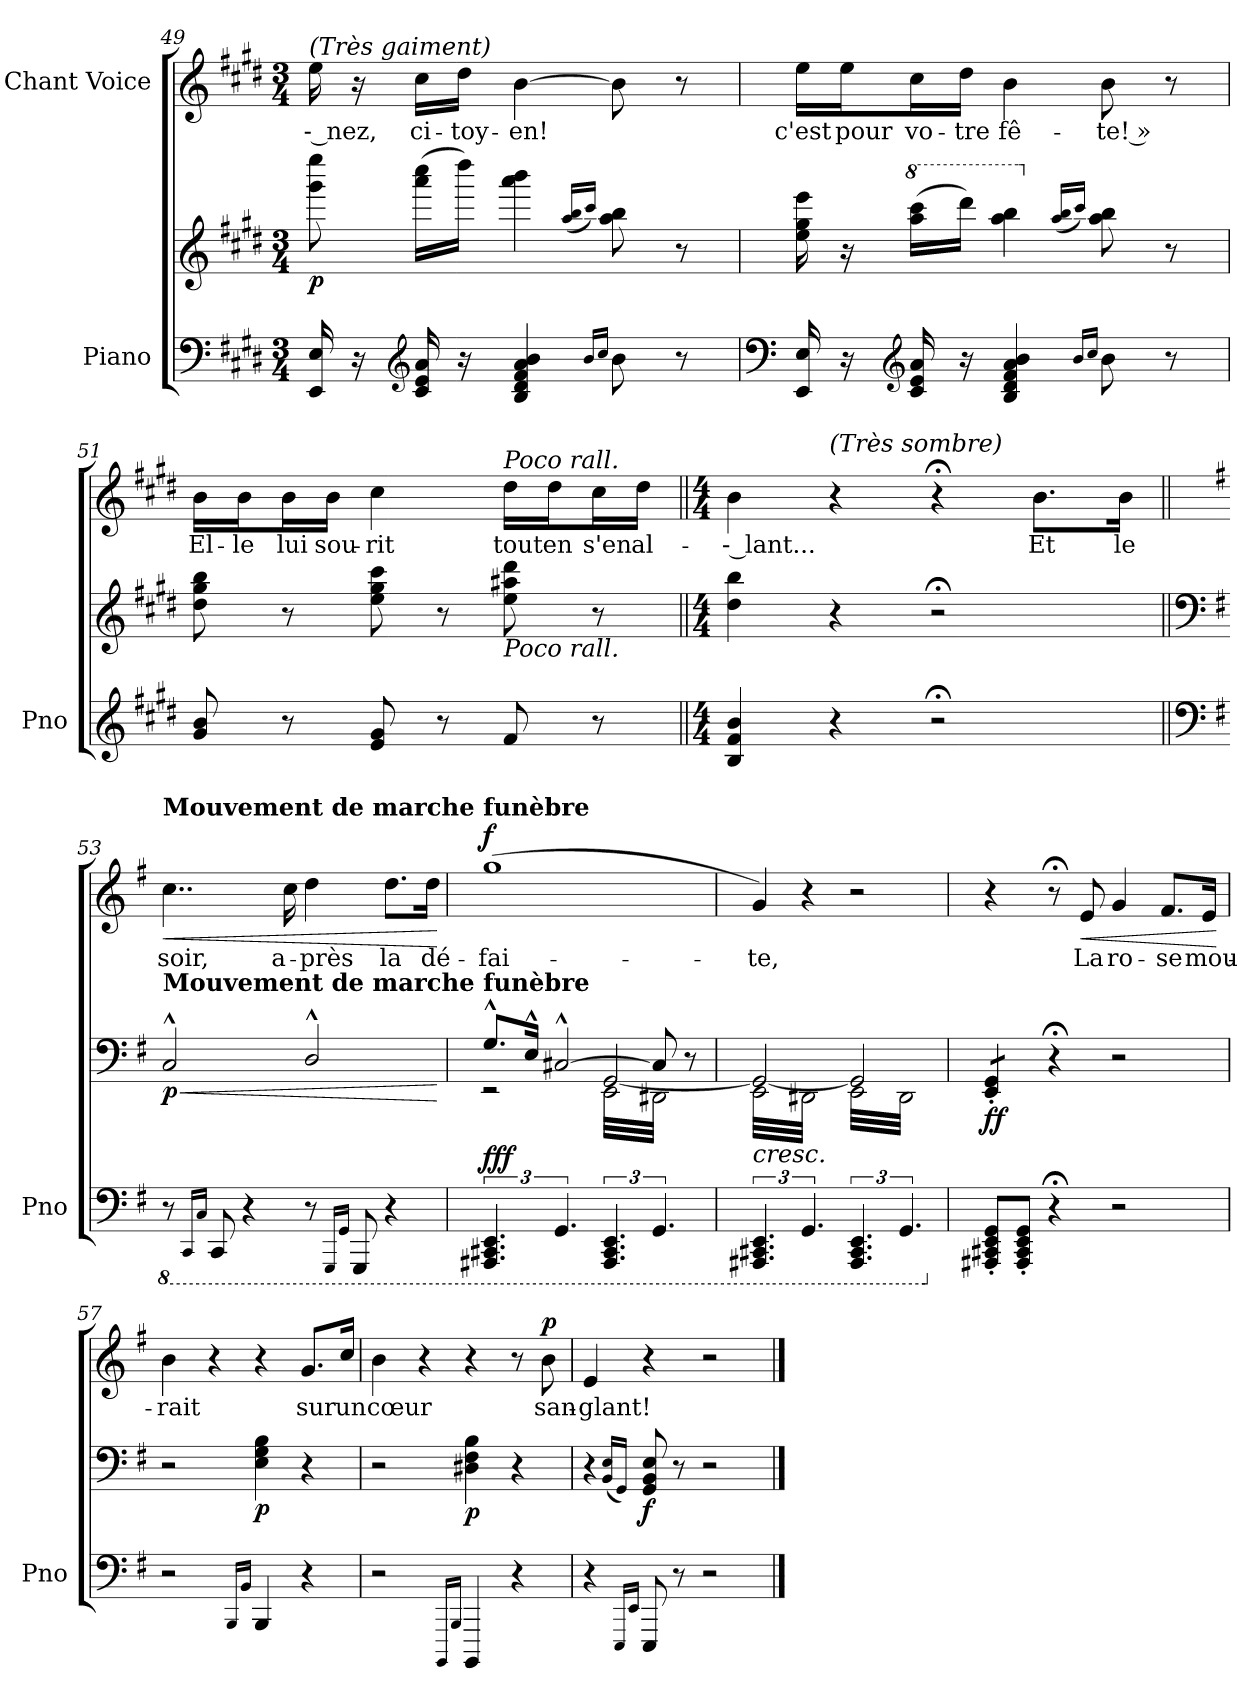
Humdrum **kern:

**kern	**kern	**dynam	**kern	**text	**dynam
*part2	*part2	*part2	*part1	*part1	*part1
*staff3	*staff2	*staff2/3	*staff1	*staff1	*staff1
*I"Piano	*	*	*I"Chant Voice	*	*
*I'Pno	*	*	*	*	*
*clefF4	*clefG2	*	*clefG2	*	*
*k[f#c#g#d#]	*k[f#c#g#d#]	*	*k[f#c#g#d#]	*	*
*M3/4	*M3/4	*	*M3/4	*	*
=49	=49	=49	=49	=49	=49
!	!	!	!LO:TX:i:t=(Très gaiment)	!	!
!	!	!LO:DY:b	!	!	!
16EE/ 16E/	8ggg#\ 8eeee\	p	16ee\	-- nez,	.
16r	.	.	16r	.	.
*clefG2	*	*	*	*	*
16c#/ 16e/ 16a/	(16aaa\ 16cccc#\LL	.	16cc#\LL	ci-	.
16r	16dddd#\JJ)	.	16dd#\JJ	-toy-	.
4B/ 4d#/ 4f#/ 4a/ 4b/	4aaa\ 4bbb\	.	[4b\	-en!	.
16qb/LL	(16qaa/ 16qbb/LL	.	.	.	.
16qcc#/JJ	16qccc#/JJ)	.	.	.	.
8b\	8aa\ 8bb\	.	8b\]	.	.
8r	8r	.	8r	.	.
=50	=50	=50	=50	=50	=50
*clefF4	*	*	*	*	*
16EE/ 16E/	16ee\ 16gg#\ 16eee\	.	16ee\LL	c'est	.
16r	16r	.	16ee\J	pour	.
*clefG2	*	*	*	*	*
*	*8va	*	*	*	*
16c#/ 16e/ 16a/	(16aaa\ 16cccc#\LL	.	16cc#\L	vo-	.
16r	16dddd#\JJ)	.	16dd#\JJ	-tre	.
4B/ 4d#/ 4f#/ 4a/ 4b/	4aaa\ 4bbb\	.	4b\	fê-	.
*	*X8va	*	*	*	*
16qb/LL	(16qaa/ 16qbb/LL	.	.	.	.
16qcc#/JJ	16qccc#/JJ)	.	.	.	.
8b\	8aa\ 8bb\	.	8b\	-te! »	.
8r	8r	.	8r	.	.
=51	=51	=51	=51	=51	=51
8g#/ 8b/	8dd#\ 8gg#\ 8bb\	.	16b\LL	El-	.
.	.	.	16b\J	-le	.
8r	8r	.	16b\L	lui	.
.	.	.	16b\JJ	sou-	.
8e/ 8g#/	8ee\ 8gg#\ 8ccc#\	.	4cc#\	-rit	.
8r	8r	.	.	.	.
!	!	!	!LO:TX:a:i:t=Poco rall.	!	!
!	!LO:TX:b:i:t=Poco rall.	!	!	!	!
8f#/	8ee\ 8aa#X\ 8ddd#\	.	16dd#\LL	tout	.
.	.	.	16dd#\J	en	.
8r	8r	.	16cc#\L	s'en	.
.	.	.	16dd#\JJ	al-	.
=52||	=52||	=52||	=52||	=52||	=52||
*M4/4	*M4/4	*	*M4/4	*	*
4B/ 4f#/ 4b/	4dd#\ 4bb\	.	4b\	-- lant...	.
!	!	!	!LO:TX:i:t=(Très sombre)	!	!
4r	4r	.	4r	.	.
2r;<	2r;<	.	4r;<	.	.
.	.	.	8.b\L	Et	.
.	.	.	16b\Jk	le	.
=53||	=53||	=53||	=53||	=53||	=53||
*clefF4	*clefF4	*	*	*	*
*k[f#]	*k[f#]	*	*k[f#]	*	*
*8ba	*	*	*	*	*
!	!	!	!LO:TX:a:B:t=Mouvement de marche funèbre	!	!
!	!LO:TX:a:B:t=Mouvement de marche funèbre	!	!	!	!
!	!	!LO:HP:b	!	!	!LO:HP:b
!	!	!LO:DY:n=1:b	!	!	!
8r	2C^^/	< p	4..cc\	soir,	<
16qCCC/LL	.	.	.	.	.
16qCC/JJ	.	.	.	.	.
8CCC/	.	.	.	.	.
4r	.	.	.	.	.
.	.	.	16cc\	a-	.
8r	2D^^/	.	4dd\	-près	.
16qGGGG/LL	.	.	.	.	.
16qGGG/JJ	.	.	.	.	.
8GGGG/	.	.	.	.	.
4r	.	.	8.dd\L	la	.
.	.	.	16dd\Jk	dé-	.
.	.	[	.	.	[
=54	=54	=54	=54	=54	=54
*	*^	*	*	*	*
*	*	*^	*	*	*	*
!	!	!	!	!LO:DY:a=2	!	!	!
!	!	!	!	!LO:DY:n=1:a	!	!	!LO:DY:a
6.AAAA#X/ 6.CCC#X/ 6.EEE/	8.G^^/L	2r	2ryy	ff f	(1gg	-fai-	f
.	16E^^/Jk	.	.	.	.	.	.
6.GGG/	[2C#X^^/	.	.	.	.	.	.
!	!	!	!	!LO:DY:n=2:a=2	!	!	!
!	!	!	!	!LO:DY:n=3:b	!	!	!
*	*tremolo	*	*	*	*	*	*
6.AAAA#/ 6.CCC#/ 6.EEE/	.	[>2GG/	32EE\LLL	p sf	.	.	.
.	.	.	32DD#X\	.	.	.	.
.	.	.	32EE\	.	.	.	.
.	.	.	32DD#X\	.	.	.	.
.	.	.	32EE\	.	.	.	.
.	.	.	32DD#X\	.	.	.	.
.	.	.	32EE\	.	.	.	.
.	.	.	32DD#X\	.	.	.	.
6.GGG/	8C#/]	.	32EE\	.	.	.	.
.	.	.	32DD#X\	.	.	.	.
.	.	.	32EE\	.	.	.	.
.	.	.	32DD#X\	.	.	.	.
.	8r	.	32EE\	.	.	.	.
.	.	.	32DD#X\	.	.	.	.
.	.	.	32EE\	.	.	.	.
.	.	.	32DD#X\JJJ	.	.	.	.
=55	=55	=55	=55	=55	=55	=55	=55
!	!LO:TX:b:i:t=cresc.	!	!	!	!	!	!
6.AAAA#X/ 6.CCC#X/ 6.EEE/	1ryy	2GG/_	32EE\LLL	.	4g/)	-te,	.
.	.	.	32DD#X\	.	.	.	.
.	.	.	32EE\	.	.	.	.
.	.	.	32DD#X\	.	.	.	.
.	.	.	32EE\	.	.	.	.
.	.	.	32DD#X\	.	.	.	.
.	.	.	32EE\	.	.	.	.
.	.	.	32DD#X\	.	.	.	.
6.GGG/	.	.	32EE\	.	4r	.	.
.	.	.	32DD#X\	.	.	.	.
.	.	.	32EE\	.	.	.	.
.	.	.	32DD#X\	.	.	.	.
.	.	.	32EE\	.	.	.	.
.	.	.	32DD#X\	.	.	.	.
.	.	.	32EE\	.	.	.	.
.	.	.	32DD#X\JJJ	.	.	.	.
6.AAAA#/ 6.CCC#/ 6.EEE/	.	2GG/]	32EE\LLL	.	2r	.	.
.	.	.	32DD#\	.	.	.	.
.	.	.	32EE\	.	.	.	.
.	.	.	32DD#\	.	.	.	.
.	.	.	32EE\	.	.	.	.
.	.	.	32DD#\	.	.	.	.
.	.	.	32EE\	.	.	.	.
.	.	.	32DD#\	.	.	.	.
6.GGG/	.	.	32EE\	.	.	.	.
.	.	.	32DD#\	.	.	.	.
.	.	.	32EE\	.	.	.	.
.	.	.	32DD#\	.	.	.	.
.	.	.	32EE\	.	.	.	.
.	.	.	32DD#\	.	.	.	.
.	.	.	32EE\	.	.	.	.
.	.	.	32DD#\JJJ	.	.	.	.
*	*Xtremolo	*	*	*	*	*	*
*	*v	*v	*v	*	*	*	*
=56	=56	=56	=56	=56	=56
*X8ba	*	*	*	*	*
*	*^	*	*	*	*
*	*	*^	*	*	*	*
!	!	!	!	!LO:DY:b	!	!	!
*	*v	*v	*v	*	*	*	*
8AAA#X/' 8CC#X/' 8EE/' 8GG/'L	8EE/' 8GG/'L	ff	4r	.	.
.	.	.	.	.	.
.	.	.	.	.	.
.	.	.	.	.	.
8AAA#/' 8CC#/' 8EE/' 8GG/'J	8EE/' 8GG/'J	.	.	.	.
.	.	.	.	.	.
.	.	.	.	.	.
.	.	.	.	.	.
4r;<	4r;<	.	8r;<	.	.
!	!	!	!	!	!LO:HP:b
.	.	.	8e/	La	<
2r	2r	.	4g/	ro-	.
.	.	.	8.f#/L	-se	.
.	.	.	16e/Jk	mou-	.
.	.	.	.	.	[
=57	=57	=57	=57	=57	=57
2r	2r	.	4b\	-rait	.
.	.	.	4r	.	.
16qBBB/LL	.	.	.	.	.
16qBB/JJ	.	.	.	.	.
!	!	!LO:DY:b	!	!	!
4BBB/	4E\ 4G\ 4B\	p	4r	.	.
4r	4r	.	8.g/L	sur	.
.	.	.	16cc/Jk	un	.
=58	=58	=58	=58	=58	=58
2r	2r	.	4b\	cœur	.
.	.	.	4r	.	.
16qBBBB/LL	.	.	.	.	.
16qBBB/JJ	.	.	.	.	.
!	!	!LO:DY:b	!	!	!
4BBBB/	4D#X\ 4F#\ 4B\	p	4r	.	.
4r	4r	.	8r	.	.
!	!	!	!	!	!LO:DY:a
.	.	.	8b\	san-	p
=59	=59	=59	=59	=59	=59
4r	4r	.	4e/	-glant!	.
16qEEE/LL	(16qBB/ 16qE/LL	.	.	.	.
16qEE/JJ	16qGG/JJ_)	.	.	.	.
!	!	!LO:DY:b	!	!	!
8EEE/	8GG/ 8BB/ 8E/	f	4r	.	.
8r	8r	.	.	.	.
2r	2r	.	2r	.	.
==	==	==	==	==	==
*-	*-	*-	*-	*-	*-
